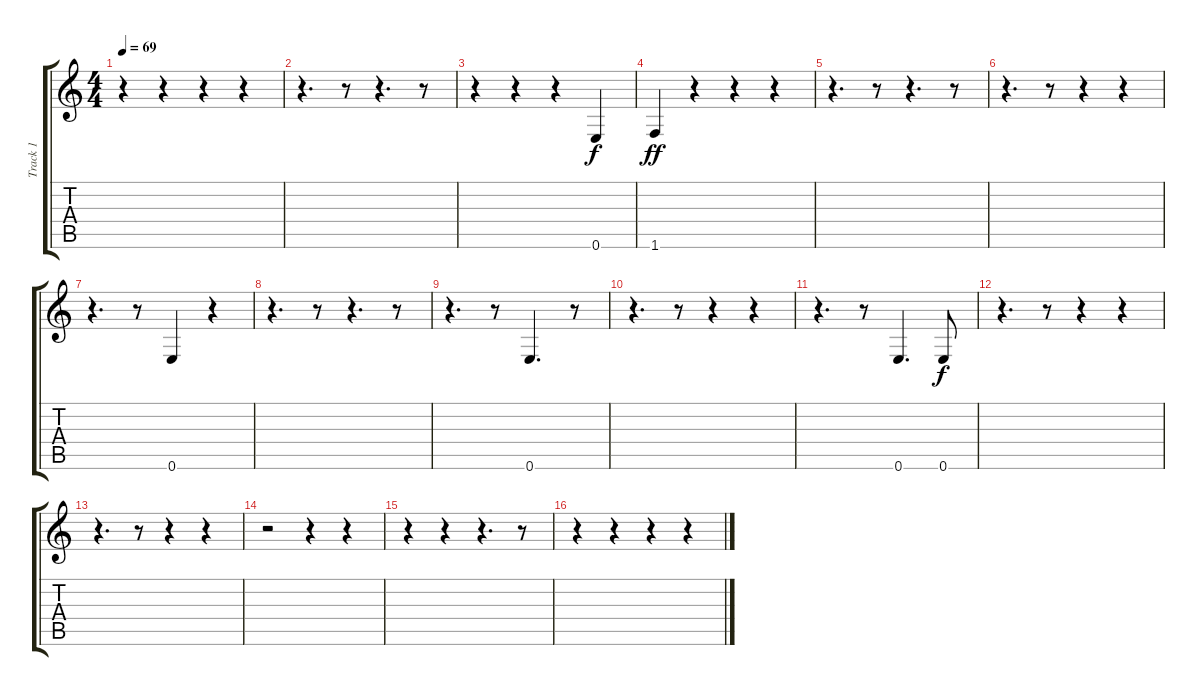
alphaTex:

\track ("Track 1" "Track 1") {instrument electricbassfinger}
\staff {score tabs}
\tuning (E4 B3 G3 D3 A2 E2) {hide}
\ts (4 4)
\tempo 69
\clef g2
\ks c
r.4{dy f} r.4 r.4 r.4 |
r.4{d} r.8 r.4{d} r.8 |
r.4 r.4 r.4 0.6.4 |
1.6.4{dy ff} r.4 r.4 r.4 |
r.4{d} r.8 r.4{d} r.8 |
r.4{d} r.8 r.4 r.4 |
r.4{d} r.8 0.6.4 r.4 |
r.4{d} r.8 r.4{d} r.8 |
r.4{d} r.8 0.6.4{d} r.8 |
r.4{d} r.8 r.4 r.4 |
r.4{d} r.8 0.6.4{d} 0.6.8{dy f} |
r.4{d} r.8 r.4 r.4 |
r.4{d} r.8 r.4 r.4 |
r.2 r.4 r.4 |
r.4 r.4 r.4{d} r.8 |
r.4 r.4 r.4 r.4
